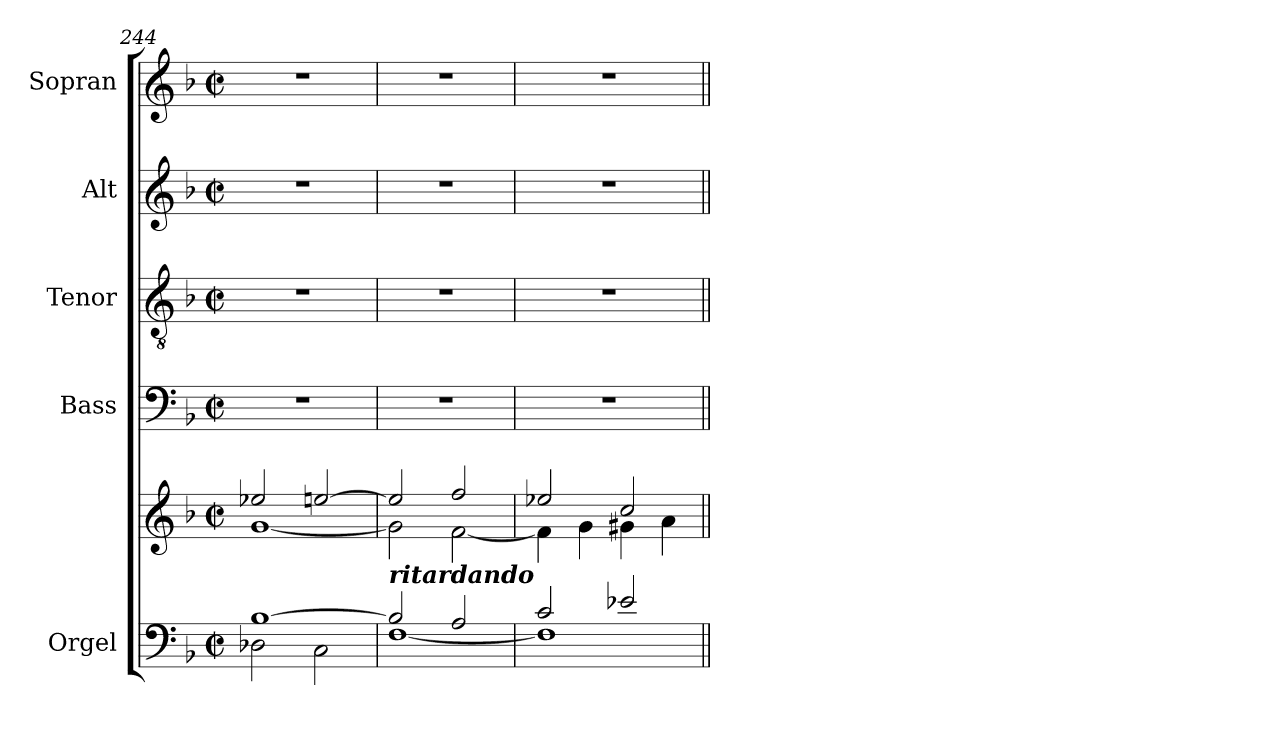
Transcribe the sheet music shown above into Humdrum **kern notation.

**kern	**kern	**kern	**kern	**kern	**kern
*part5	*part5	*part4	*part3	*part2	*part1
*staff6	*staff5	*staff4	*staff3	*staff2	*staff1
*I"Orgel	*	*I"Bass	*I"Tenor	*I"Alt	*I"Sopran
*I'Org.	*	*I'B.	*I'T.	*I'A.	*I'S.
*clefF4	*clefG2	*clefF4	*clefGv2	*clefG2	*clefG2
*k[b-]	*k[b-]	*k[b-]	*k[b-]	*k[b-]	*k[b-]
*F:	*F:	*F:	*F:	*F:	*F:
*M2/2	*M2/2	*M2/2	*M2/2	*M2/2	*M2/2
*met(c|)	*met(c|)	*met(c|)	*met(c|)	*met(c|)	*met(c|)
=244	=244	=244	=244	=244	=244
*^	*^	*	*	*	*
[>1B-	2D-X\	2ee-X/	[<1g	1r	1r	1r	1r
.	2C\	[>2een/	.	.	.	.	.
=245	=245	=245	=245	=245	=245	=245	=245
!LO:TX:a:Bi:t=ritardando	!	!	!	!	!	!	!
2B-/]	[<1F	2ee/]	2g\]	1r	1r	1r	1r
2A/	.	2ff/	[<2f\	.	.	.	.
=246	=246	=246	=246	=246	=246	=246	=246
2c/	1F]	2ee-X/	4f\]	1r	1r	1r	1r
.	.	.	4g\	.	.	.	.
2e-X/	.	2cc/	4g#X\	.	.	.	.
.	.	.	4a\	.	.	.	.
*v	*v	*	*	*	*	*	*
*	*v	*v	*	*	*	*
=||	=||	=||	=||	=||	=||
*-	*-	*-	*-	*-	*-
